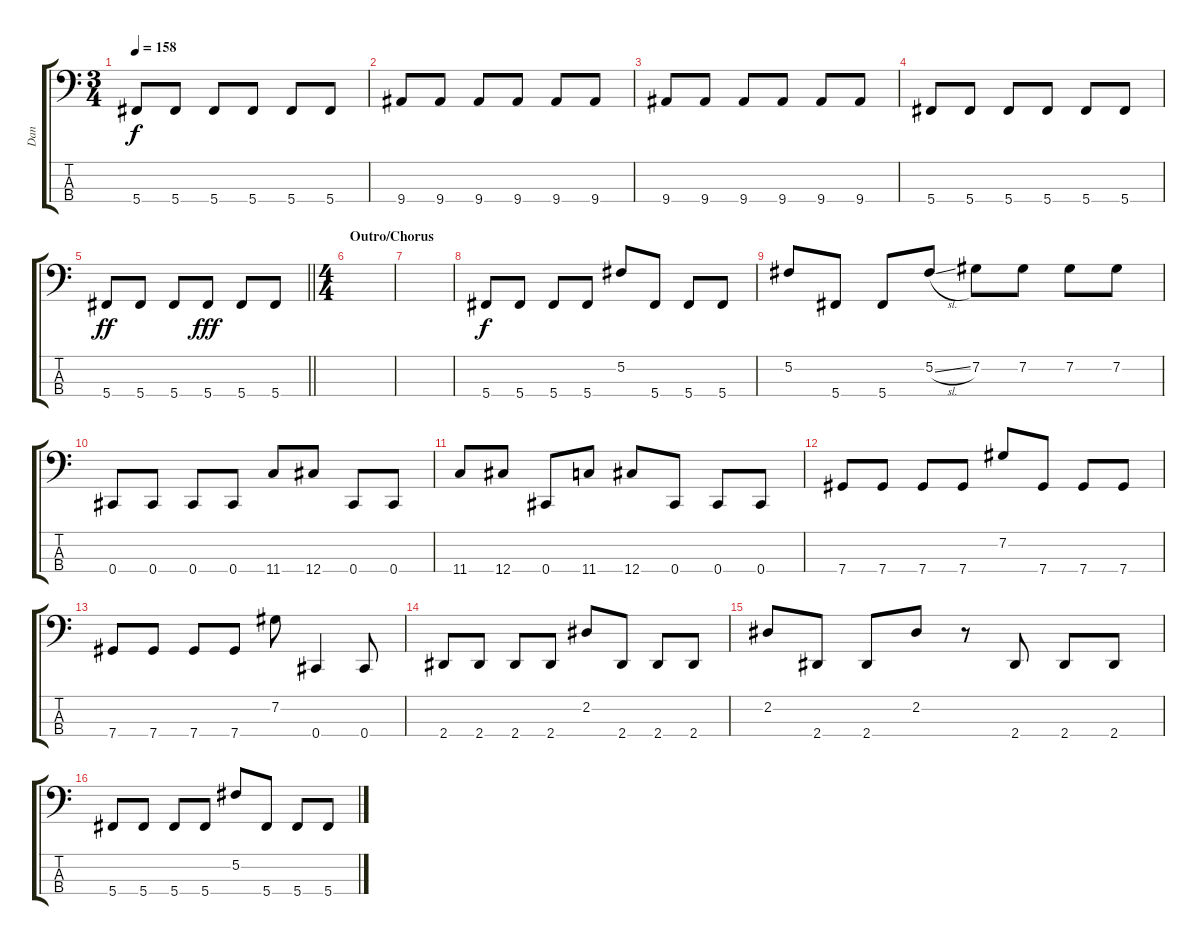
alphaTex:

\track ("Dan" "Dan") {instrument electricbasspick}
\staff {score tabs}
\tuning (Gb2 Db2 Ab1 Db1) {hide}
\ts (3 4)
\tempo 158
\clef f4
\ks c
5.4.8{dy f} 5.4.8 5.4.8 5.4.8 5.4.8 5.4.8 |
9.4.8 9.4.8 9.4.8 9.4.8 9.4.8 9.4.8 |
9.4.8 9.4.8 9.4.8 9.4.8 9.4.8 9.4.8 |
5.4.8 5.4.8 5.4.8 5.4.8 5.4.8 5.4.8 |
\barLineRight lightlight
5.4.8{dy ff} 5.4.8 5.4.8 5.4.8{dy fff} 5.4.8 5.4.8 |
\ts (4 4)
\section ("" "Outro/Chorus")
|
|
5.4.8{dy f} 5.4.8 5.4.8 5.4.8 5.2.8 5.4.8 5.4.8 5.4.8 |
5.2.8 5.4.8 5.4.8 5.2{sl}.8 7.2.8 7.2.8 7.2.8 7.2.8 |
0.4.8 0.4.8 0.4.8 0.4.8 11.4.8 12.4.8 0.4.8 0.4.8 |
11.4.8 12.4.8 0.4.8 11.4.8 12.4.8 0.4.8 0.4.8 0.4.8 |
7.4.8 7.4.8 7.4.8 7.4.8 7.2.8 7.4.8 7.4.8 7.4.8 |
7.4.8 7.4.8 7.4.8 7.4.8 7.2.8 0.4.4 0.4.8 |
2.4.8 2.4.8 2.4.8 2.4.8 2.2.8 2.4.8 2.4.8 2.4.8 |
2.2.8 2.4.8 2.4.8 2.2.8 r.8 2.4.8 2.4.8 2.4.8 |
5.4.8 5.4.8 5.4.8 5.4.8 5.2.8 5.4.8 5.4.8 5.4.8
